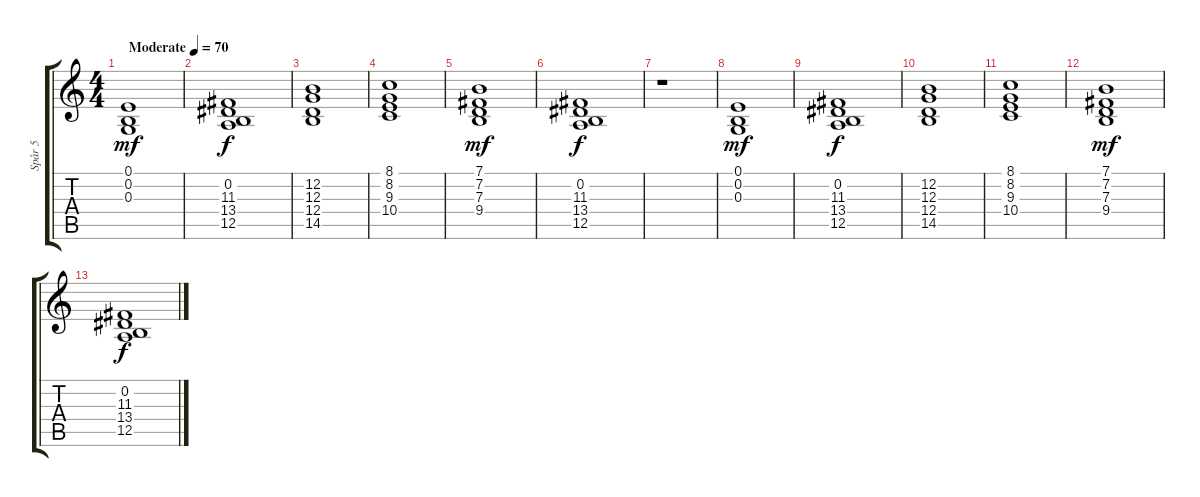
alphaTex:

\track ("Spår 5" "Spår 5") {instrument stringensemble1}
\staff {score tabs}
\tuning (E4 B3 G3 D3 A2 E2) {hide}
\ts (4 4)
\tempo (70 "Moderate")
\clef g2
\ks c
(0.1 0.2 0.3).1{dy mf instrument stringensemble1} |
(0.2 11.3 13.4 12.5).1{dy f} |
(12.2 12.3 12.4 14.5).1 |
(8.1 8.2 9.3 10.4).1 |
(7.1 7.2 7.3 9.4).1{dy mf} |
(0.2 11.3 13.4 12.5).1{dy f} |
r.1 |
(0.1 0.2 0.3).1{dy mf} |
(0.2 11.3 13.4 12.5).1{dy f} |
(12.2 12.3 12.4 14.5).1 |
(8.1 8.2 9.3 10.4).1 |
(7.1 7.2 7.3 9.4).1{dy mf} |
(0.2 11.3 13.4 12.5).1{dy f}
